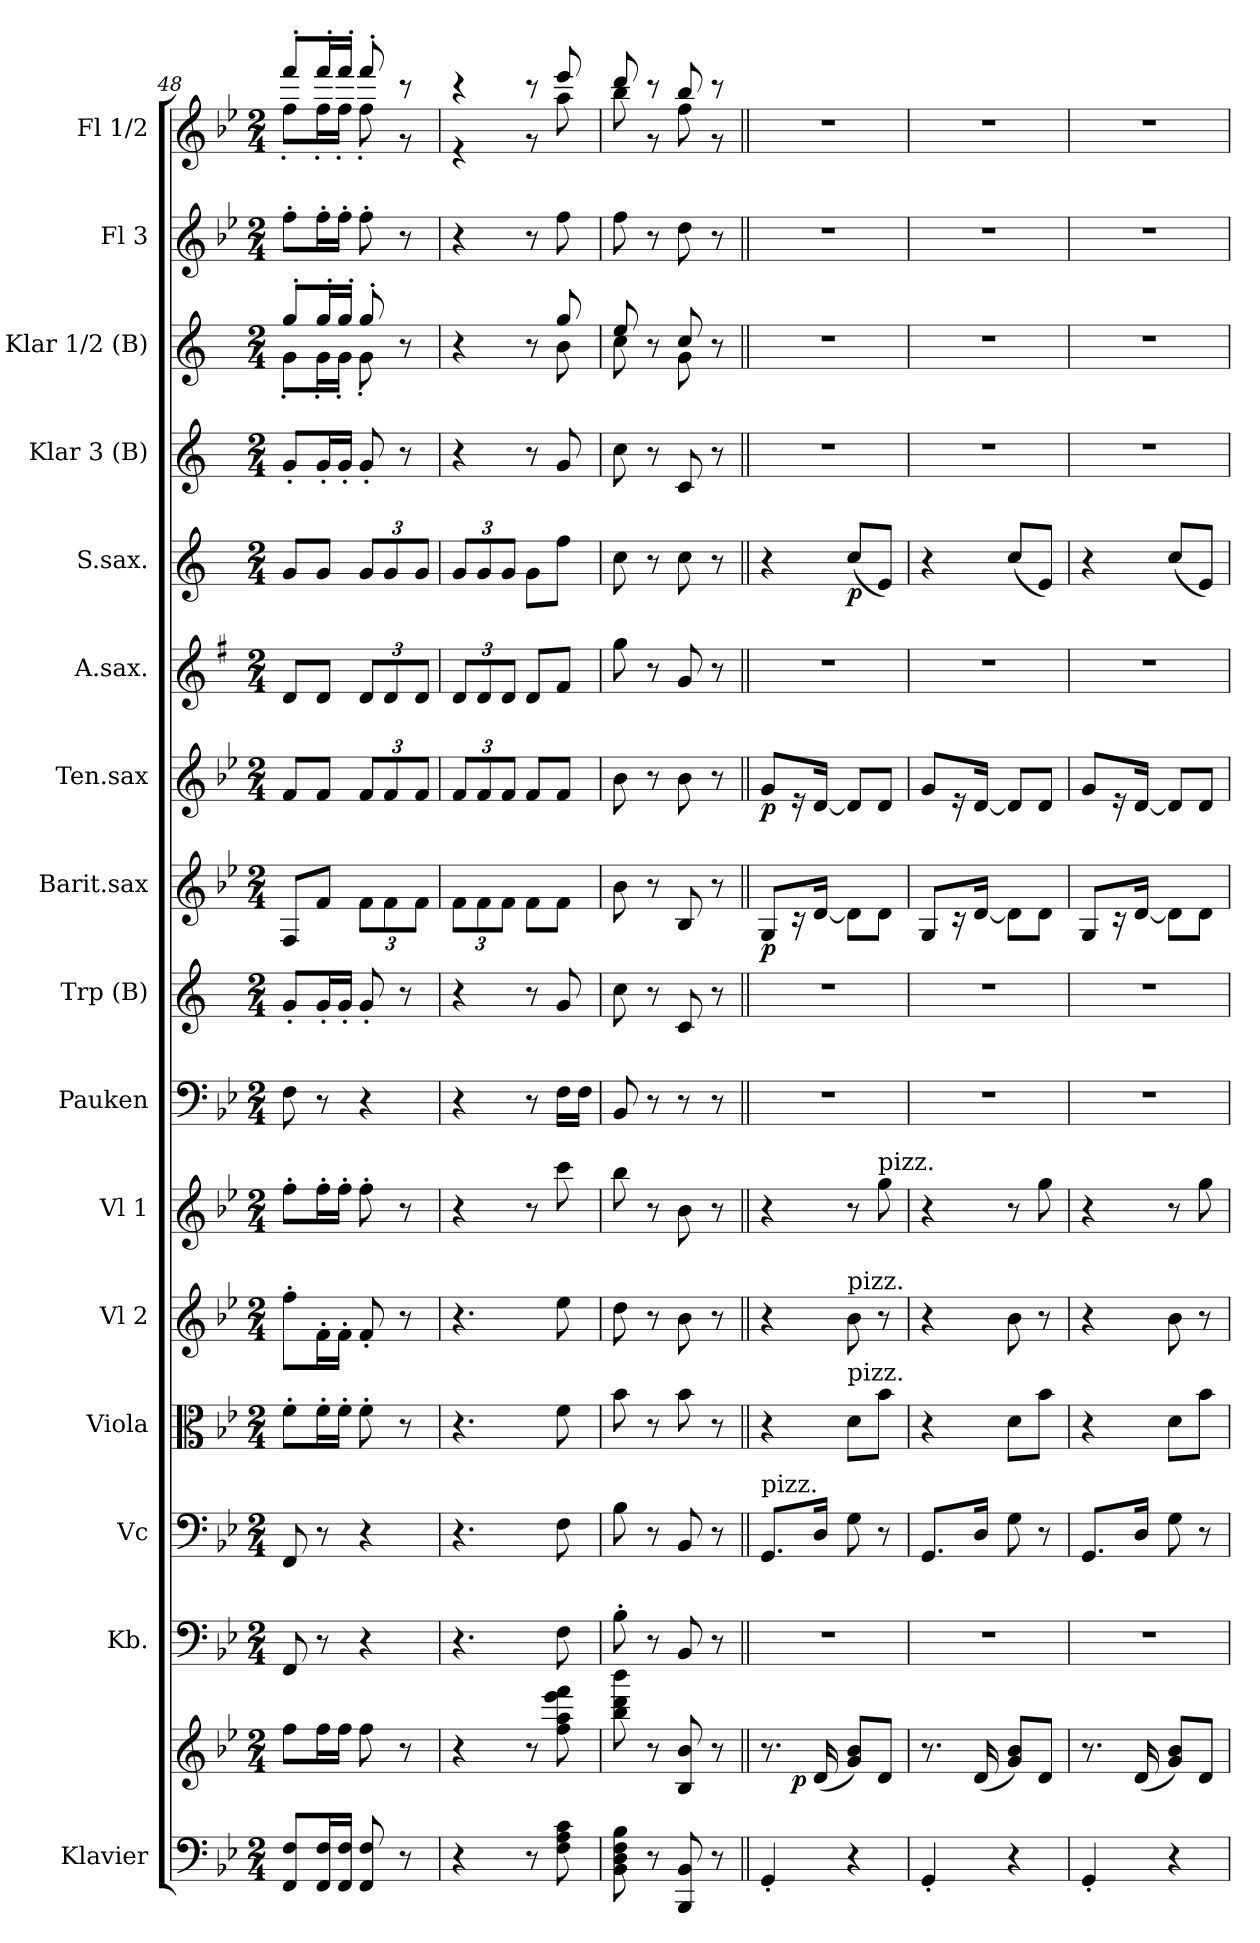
**kern	**kern	**dynam	**kern	**kern	**kern	**kern	**kern	**kern	**kern	**kern	**dynam	**kern	**dynam	**kern	**kern	**dynam	**kern	**kern	**kern	**kern
*part16	*part16	*part16	*part15	*part14	*part13	*part12	*part11	*part10	*part9	*part8	*part8	*part7	*part7	*part6	*part5	*part5	*part4	*part3	*part2	*part1
*staff17	*staff16	*staff16/17	*staff15	*staff14	*staff13	*staff12	*staff11	*staff10	*staff9	*staff8	*staff8	*staff7	*staff7	*staff6	*staff5	*staff5	*staff4	*staff3	*staff2	*staff1
*I"Klavier	*	*	*I"Kb.	*I"Vc	*I"Viola	*I"Vl 2	*I"Vl 1	*I"Pauken	*I"Trp (B)	*I"Barit.sax	*	*I"Ten.sax	*	*I"A.sax.	*I"S.sax.	*	*I"Klar 3 (B)	*I"Klar 1/2 (B)	*I"Fl 3	*I"Fl 1/2
*I'Klav.	*	*	*I'Kb.	*I'Vc	*I'Va.	*I'Vl 2	*I'Vl 1	*I'Pk.	*I'Trp	*I'Barit.sax	*	*I'Ten.sax	*	*I'A.sax.	*I'S.sax.	*	*I'Klar 3	*I'Klar 1/2	*I'Fl 3	*I'Fl 1/2
*clefF4	*clefG2	*	*clefF4	*clefF4	*clefC3	*clefG2	*clefG2	*clefF4	*clefG2	*clefG2	*	*clefG2	*	*clefG2	*clefG2	*	*clefG2	*clefG2	*clefG2	*clefG2
*	*	*	*ITrd7c12	*	*	*	*	*	*ITrd1c2	*ITrd12c21	*	*ITrd8c14	*	*ITrd5c9	*ITrd1c2	*	*ITrd1c2	*ITrd1c2	*	*
*k[b-e-]	*k[b-e-]	*	*k[b-e-]	*k[b-e-]	*k[b-e-]	*k[b-e-]	*k[b-e-]	*k[b-e-]	*k[b-e-]	*k[b-e-]	*	*k[b-e-]	*	*k[b-e-]	*k[b-e-]	*	*k[b-e-]	*k[b-e-]	*k[b-e-]	*k[b-e-]
*B-:	*B-:	*	*B-:	*B-:	*B-:	*B-:	*B-:	*B-:	*	*B-:	*	*	*	*B-:	*	*	*	*	*B-:	*B-:
*M2/4	*M2/4	*	*M2/4	*M2/4	*M2/4	*M2/4	*M2/4	*M2/4	*M2/4	*M2/4	*	*M2/4	*	*M2/4	*M2/4	*	*M2/4	*M2/4	*M2/4	*M2/4
=48	=48	=48	=48	=48	=48	=48	=48	=48	=48	=48	=48	=48	=48	=48	=48	=48	=48	=48	=48	=48
*	*	*	*	*	*	*	*	*	*	*	*	*	*	*	*	*	*	*^	*	*^
8FF/ 8F/L	8ff\L	.	8FFF/	8FF/	8f'\L	8ff'\L	8ff'\L	8F\	8f'/L	8FF/L	.	8F/L	.	8F/L	8f/L	.	8f'/L	8ff'/L	8f'\L	8ff'\L	8fff'/L	8ff'\L
16FF/ 16F/L	16ff\L	.	8r	8r	16f'\L	16f'\L	16ff'\L	8r	16f'/L	8F/J	.	8F/J	.	8F/J	8f/J	.	16f'/L	16ff'/L	16f'\L	16ff'\L	16fff'/L	16ff'\L
16FF/ 16F/JJ	16ff\JJ	.	.	.	16f'\JJ	16f'\JJ	16ff'\JJ	.	16f'/JJ	.	.	.	.	.	.	.	16f'/JJ	16ff'/JJ	16f'\JJ	16ff'\JJ	16fff'/JJ	16ff'\JJ
*	*	*	*	*	*	*	*	*	*	*Xbrackettup	*	*Xbrackettup	*	*Xbrackettup	*Xbrackettup	*	*	*	*	*	*	*
8FF/ 8F/	8ff\	.	4r	4r	8f'\	8f'/	8ff'\	4r	8f'/	12F\L	.	12F/L	.	12F/L	12f/L	.	8f'/	8ff'/	8f'\	8ff'\	8fff'/	8ff'\
.	.	.	.	.	.	.	.	.	.	12F\	.	12F/	.	12F/	12f/	.	.	.	.	.	.	.
8r	8r	.	.	.	8r	8r	8r	.	8r	.	.	.	.	.	.	.	8r	8r	8ryy	8r	8r	8r
.	.	.	.	.	.	.	.	.	.	12F\J	.	12F/J	.	12F/J	12f/J	.	.	.	.	.	.	.
=49	=49	=49	=49	=49	=49	=49	=49	=49	=49	=49	=49	=49	=49	=49	=49	=49	=49	=49	=49	=49	=49	=49
4r	4r	.	4.r	4.r	4.r	4.r	4r	4r	4r	12F\L	.	12F/L	.	12F/L	12f/L	.	4r	4r	4.ryy	4r	4r	4r
.	.	.	.	.	.	.	.	.	.	12F\	.	12F/	.	12F/	12f/	.	.	.	.	.	.	.
.	.	.	.	.	.	.	.	.	.	12F\J	.	12F/J	.	12F/J	12f/J	.	.	.	.	.	.	.
8r	8r	.	.	.	.	.	8r	8r	8r	8F\L	.	8F/L	.	8F/L	8f\L	.	8r	8r	.	8r	8r	8r
8F\ 8A\ 8c\	8ff\ 8aa\ 8eee-\ 8fff\	.	8FF\	8F\	8f\	8ee-\	8ccc\	16F\LL	8f/	8F\J	.	8F/J	.	8A/J	8ee-\J	.	8f/	8ff/	8a\	8ff\	8eee-/	8aa\
.	.	.	.	.	.	.	.	16F\JJ	.	.	.	.	.	.	.	.	.	.	.	.	.	.
=50	=50	=50	=50	=50	=50	=50	=50	=50	=50	=50	=50	=50	=50	=50	=50	=50	=50	=50	=50	=50	=50	=50
8BB-\ 8D\ 8F\ 8B-\	8bb-\ 8ddd\ 8bbb-\	.	8BB-'\	8B-\	8b-\	8dd\	8bb-\	8BB-/	8b-\	8B-\	.	8B-\	.	8b-\	8b-\	.	8b-\	8dd/	8b-\	8ff\	8ddd/	8bb-\
8r	8r	.	8r	8r	8r	8r	8r	8r	8r	8r	.	8r	.	8r	8r	.	8r	8r	8ryy	8r	8r	8r
8BBB-/ 8BB-/	8B-/ 8b-/	.	8BBB-/	8BB-/	8b-\	8b-\	8b-\	8r	8B-/	8BB-/	.	8B-\	.	8B-/	8b-\	.	8B-/	8b-/	8f\	8dd\	8bb-/	8ff\
8r	8r	.	8r	8r	8r	8r	8r	8r	8r	8r	.	8r	.	8r	8r	.	8r	8r	8ryy	8r	8r	8r
!	!	!	!	!	!	!	!	!	!	!	!	!	!	!	!	!	!	!	!	!	!	!LO:TX:a:B:t=C
*	*	*	*	*	*	*	*	*	*	*	*	*	*	*	*	*	*	*v	*v	*	*v	*v
=51||	=51||	=51||	=51||	=51||	=51||	=51||	=51||	=51||	=51||	=51||	=51||	=51||	=51||	=51||	=51||	=51||	=51||	=51||	=51||	=51||
*	*	*	*	*	*	*	*	*	*	*	*	*	*	*	*	*	*	*	*	*MM80
*	*	*	*	*	*	*	*	*	*	*	*	*	*	*	*	*	*	*^	*	*^
!	!	!	!	!LO:TX:a:t=pizz.	!	!	!	!	!	!	!	!	!	!	!	!	!	!	!	!	!	!
!	!	!	!	!	!	!	!	!	!	!	!LO:DY:b	!	!LO:DY:b	!	!	!	!	!	!	!	!	!
*	*^	*	*	*	*	*	*	*	*	*	*	*	*	*	*	*	*	*v	*v	*	*v	*v
4GG'/	8.r	8ryy	.	2r	8.GG/L	4r	4r	4r	2r	2r	8GG/L	p	8G/L	p	2r	4r	.	2r	2r	2r	2r
!	!	!	!LO:DY:b	!	!	!	!	!	!	!	!	!	!	!	!	!	!	!	!	!	!
.	.	4.ryy	p	.	.	.	.	.	.	.	16r	.	16r	.	.	.	.	.	.	.	.
.	(16d/	.	.	.	16D/Jk	.	.	.	.	.	[<16D/JJ	.	[<16D/JJ	.	.	.	.	.	.	.	.
!	!	!	!	!	!	!	!LO:TX:a:t=pizz.	!	!	!	!	!	!	!	!	!	!	!	!	!	!
!	!	!	!	!	!	!LO:TX:a:t=pizz.	!	!	!	!	!	!	!	!	!	!	!	!	!	!	!
!	!	!	!	!	!	!	!	!	!	!	!	!	!	!	!	!	!LO:DY:b	!	!	!	!
4r	8g/ 8b-/L)	.	.	.	8G\	8d\L	8b-\	8r	.	.	8D\L]	.	8D/L]	.	.	(8b-/L	p	.	.	.	.
!	!	!	!	!	!	!	!	!LO:TX:a:t=pizz.	!	!	!	!	!	!	!	!	!	!	!	!	!
.	8d/J	.	.	.	8r	8b-\J	8r	8gg\	.	.	8D\J	.	8D/J	.	.	8d/J)	.	.	.	.	.
*	*v	*v	*	*	*	*	*	*	*	*	*	*	*	*	*	*	*	*	*	*	*
=52	=52	=52	=52	=52	=52	=52	=52	=52	=52	=52	=52	=52	=52	=52	=52	=52	=52	=52	=52	=52
4GG'/	8.r	.	2r	8.GG/L	4r	4r	4r	2r	2r	8GG/L	.	8G/L	.	2r	4r	.	2r	2r	2r	2r
.	.	.	.	.	.	.	.	.	.	16r	.	16r	.	.	.	.	.	.	.	.
.	(16d/	.	.	16D/Jk	.	.	.	.	.	[<16D/JJ	.	[<16D/JJ	.	.	.	.	.	.	.	.
4r	8g/ 8b-/L)	.	.	8G\	8d\L	8b-\	8r	.	.	8D\L]	.	8D/L]	.	.	(8b-/L	.	.	.	.	.
.	8d/J	.	.	8r	8b-\J	8r	8gg\	.	.	8D\J	.	8D/J	.	.	8d/J)	.	.	.	.	.
!!LO:PB:g=z
=53	=53	=53	=53	=53	=53	=53	=53	=53	=53	=53	=53	=53	=53	=53	=53	=53	=53	=53	=53	=53
4GG'/	8.r	.	2r	8.GG/L	4r	4r	4r	2r	2r	8GG/L	.	8G/L	.	2r	4r	.	2r	2r	2r	2r
.	.	.	.	.	.	.	.	.	.	16r	.	16r	.	.	.	.	.	.	.	.
.	(16d/	.	.	16D/Jk	.	.	.	.	.	[<16D/JJ	.	[<16D/JJ	.	.	.	.	.	.	.	.
4r	8g/ 8b-/L)	.	.	8G\	8d\L	8b-\	8r	.	.	8D\L]	.	8D/L]	.	.	(8b-/L	.	.	.	.	.
.	8d/J	.	.	8r	8b-\J	8r	8gg\	.	.	8D\J	.	8D/J	.	.	8d/J)	.	.	.	.	.
=	=	=	=	=	=	=	=	=	=	=	=	=	=	=	=	=	=	=	=	=
*-	*-	*-	*-	*-	*-	*-	*-	*-	*-	*-	*-	*-	*-	*-	*-	*-	*-	*-	*-	*-
